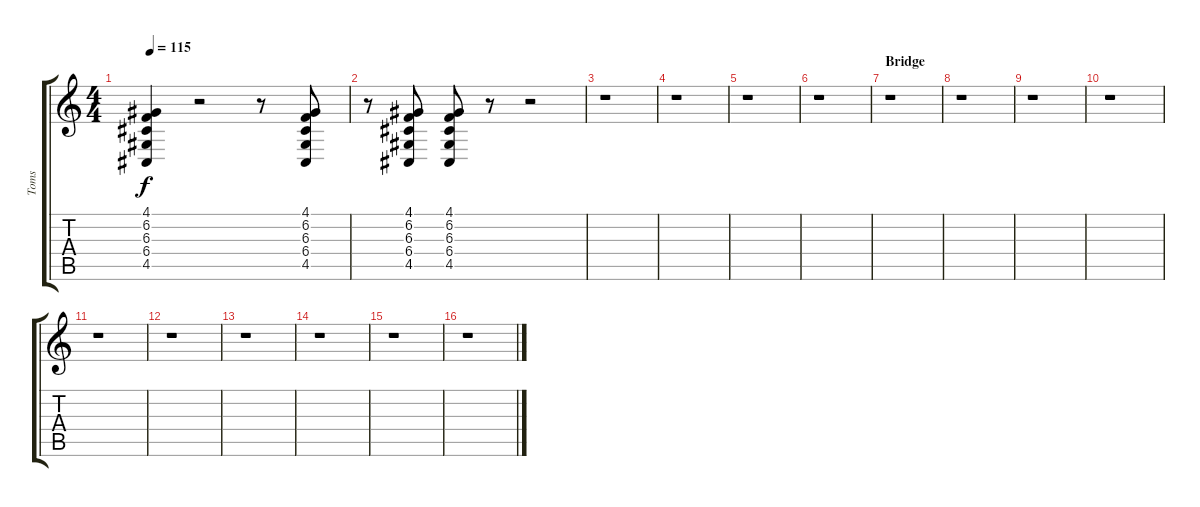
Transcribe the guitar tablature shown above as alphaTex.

\track ("Toms" "Toms") {instrument taikodrum}
\staff {score tabs}
\tuning (E4 B3 G3 D3 A2 E2) {hide}
\ts (4 4)
\tempo 115
\clef g2
\ks c
(4.1 6.2 6.3 6.4 4.5).4{dy f} r.2 r.8 (4.1 6.2 6.3 6.4 4.5).8 |
r.8 (4.1 6.2 6.3 6.4 4.5).8 (4.1 6.2 6.3 6.4 4.5).8 r.8 r.2 |
r.1 |
r.1 |
r.1 |
r.1 |
\section ("" "Bridge")
r.1 |
r.1 |
r.1 |
r.1 |
r.1 |
r.1 |
r.1 |
r.1 |
r.1 |
r.1
